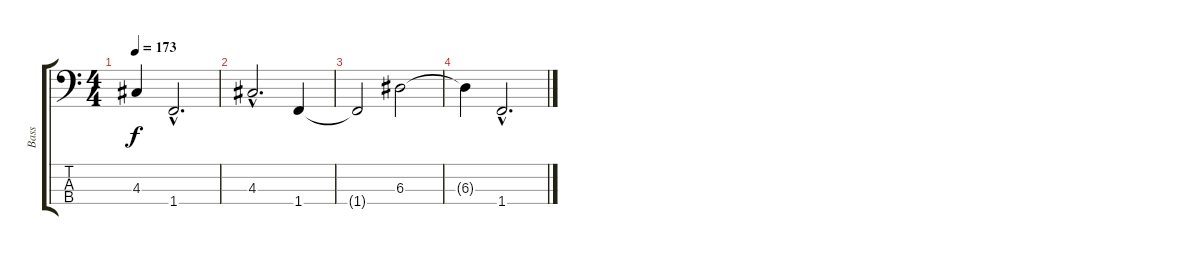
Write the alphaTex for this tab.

\track ("Bass" "Bass") {instrument electricbassfinger}
\staff {score tabs}
\tuning (G2 D2 A1 E1) {hide}
\ts (4 4)
\tempo 173
\clef f4
\ks c
4.3{t}.4{dy f} 1.4{hac}.2{d} |
4.3{hac}.2{d} 1.4.4 |
1.4{t}.2 6.3.2 |
6.3{t}.4 1.4{hac}.2{d}
